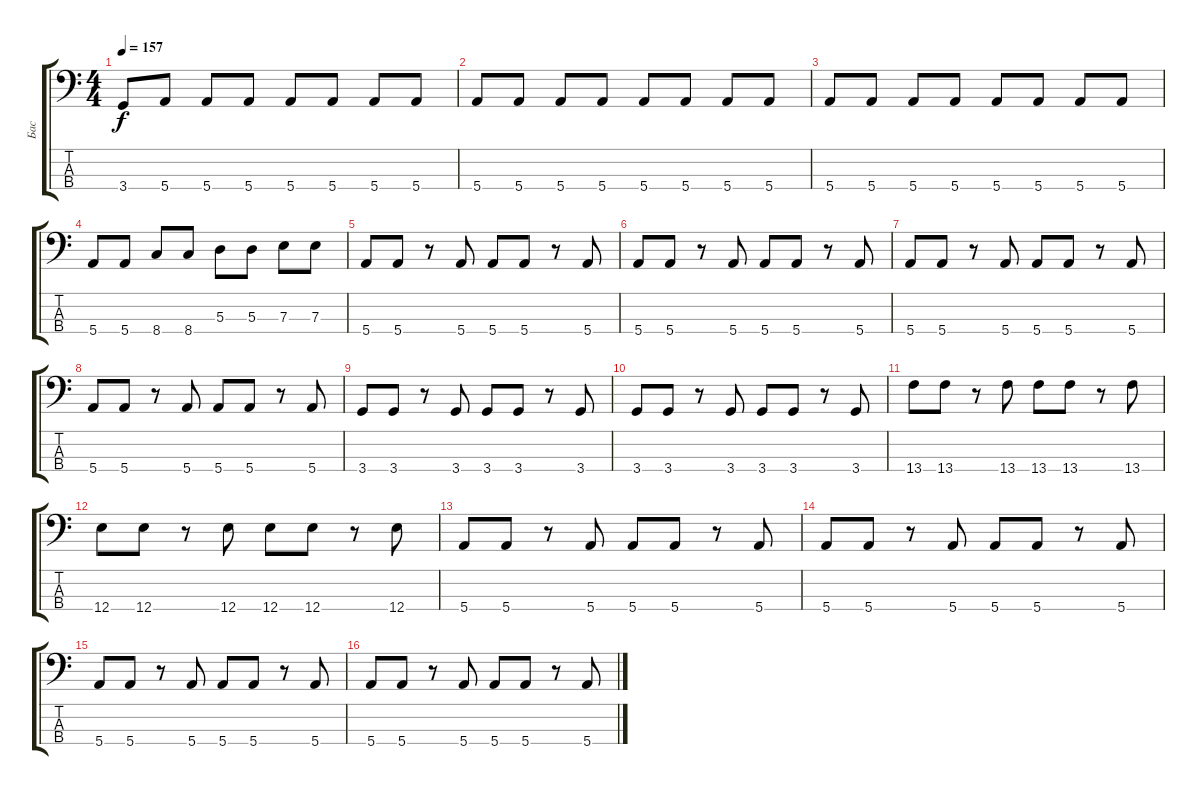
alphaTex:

\track ("Бас" "Бас") {instrument electricbassfinger}
\staff {score tabs}
\tuning (G2 D2 A1 E1) {hide}
\ts (4 4)
\tempo 157
\clef f4
\ks c
3.4.8{dy f} 5.4.8 5.4.8 5.4.8 5.4.8 5.4.8 5.4.8 5.4.8 |
5.4.8 5.4.8 5.4.8 5.4.8 5.4.8 5.4.8 5.4.8 5.4.8 |
5.4.8 5.4.8 5.4.8 5.4.8 5.4.8 5.4.8 5.4.8 5.4.8 |
5.4.8 5.4.8 8.4.8 8.4.8 5.3.8 5.3.8 7.3.8 7.3.8 |
5.4.8 5.4.8 r.8 5.4.8 5.4.8 5.4.8 r.8 5.4.8 |
5.4.8 5.4.8 r.8 5.4.8 5.4.8 5.4.8 r.8 5.4.8 |
5.4.8 5.4.8 r.8 5.4.8 5.4.8 5.4.8 r.8 5.4.8 |
5.4.8 5.4.8 r.8 5.4.8 5.4.8 5.4.8 r.8 5.4.8 |
3.4.8 3.4.8 r.8 3.4.8 3.4.8 3.4.8 r.8 3.4.8 |
3.4.8 3.4.8 r.8 3.4.8 3.4.8 3.4.8 r.8 3.4.8 |
13.4.8 13.4.8 r.8 13.4.8 13.4.8 13.4.8 r.8 13.4.8 |
12.4.8 12.4.8 r.8 12.4.8 12.4.8 12.4.8 r.8 12.4.8 |
5.4.8 5.4.8 r.8 5.4.8 5.4.8 5.4.8 r.8 5.4.8 |
5.4.8 5.4.8 r.8 5.4.8 5.4.8 5.4.8 r.8 5.4.8 |
5.4.8 5.4.8 r.8 5.4.8 5.4.8 5.4.8 r.8 5.4.8 |
5.4.8 5.4.8 r.8 5.4.8 5.4.8 5.4.8 r.8 5.4.8
